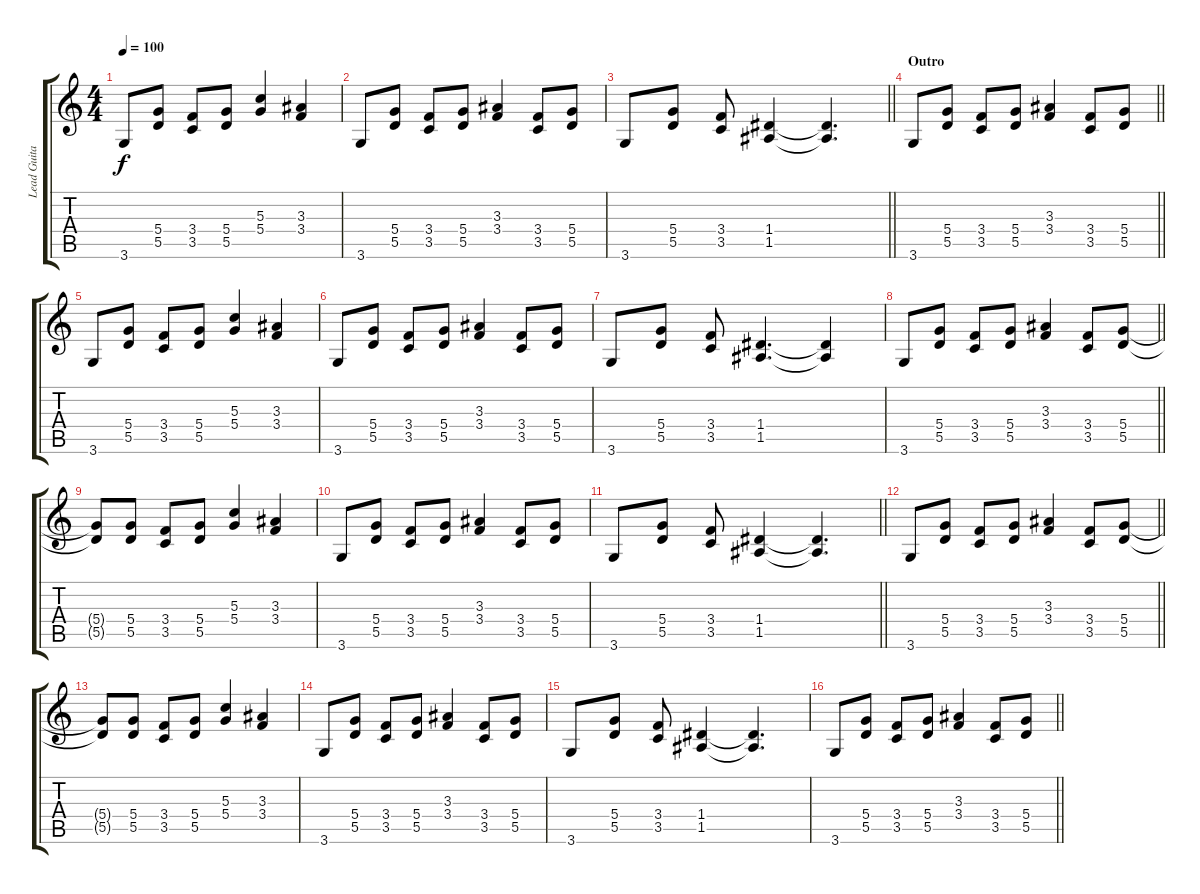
\track ("Lead Guitar" "Lead Guita") {instrument overdrivenguitar}
\staff {score tabs}
\tuning (E4 B3 G3 D3 A2 E2) {hide}
\ts (4 4)
\tempo 100
\clef g2
\ks c
3.6.8{dy f} (5.4 5.5).8 (3.4 3.5).8 (5.4 5.5).8 (5.3 5.4).4 (3.3 3.4).4 |
3.6.8 (5.4 5.5).8 (3.4 3.5).8 (5.4 5.5).8 (3.3 3.4).4 (3.4 3.5).8 (5.4 5.5).8 |
\barLineRight lightlight
3.6.8 (5.4 5.5).8 (3.4 3.5).8 (1.4 1.5).4 (1.4{t} 1.5{t}).4{d} |
\section ("" "Outro")
\barLineRight lightlight
3.6.8 (5.4 5.5).8 (3.4 3.5).8 (5.4 5.5).8 (3.3 3.4).4 (3.4 3.5).8 (5.4 5.5).8 |
3.6.8 (5.4 5.5).8 (3.4 3.5).8 (5.4 5.5).8 (5.3 5.4).4 (3.3 3.4).4 |
3.6.8 (5.4 5.5).8 (3.4 3.5).8 (5.4 5.5).8 (3.3 3.4).4 (3.4 3.5).8 (5.4 5.5).8 |
3.6.8 (5.4 5.5).8 (3.4 3.5).8 (1.4 1.5).4{d} (1.4{t} 1.5{t}).4 |
\barLineRight lightlight
3.6.8 (5.4 5.5).8 (3.4 3.5).8 (5.4 5.5).8 (3.3 3.4).4 (3.4 3.5).8 (5.4 5.5).8 |
(5.4{t} 5.5{t}).8 (5.4 5.5).8 (3.4 3.5).8 (5.4 5.5).8 (5.3 5.4).4 (3.3 3.4).4 |
3.6.8 (5.4 5.5).8 (3.4 3.5).8 (5.4 5.5).8 (3.3 3.4).4 (3.4 3.5).8 (5.4 5.5).8 |
\barLineRight lightlight
3.6.8 (5.4 5.5).8 (3.4 3.5).8 (1.4 1.5).4 (1.4{t} 1.5{t}).4{d} |
\barLineRight lightlight
3.6.8 (5.4 5.5).8 (3.4 3.5).8 (5.4 5.5).8 (3.3 3.4).4 (3.4 3.5).8 (5.4 5.5).8 |
(5.4{t} 5.5{t}).8 (5.4 5.5).8 (3.4 3.5).8 (5.4 5.5).8 (5.3 5.4).4 (3.3 3.4).4 |
3.6.8 (5.4 5.5).8 (3.4 3.5).8 (5.4 5.5).8 (3.3 3.4).4 (3.4 3.5).8 (5.4 5.5).8 |
3.6.8 (5.4 5.5).8 (3.4 3.5).8 (1.4 1.5).4 (1.4{t} 1.5{t}).4{d} |
\barLineRight lightlight
3.6.8 (5.4 5.5).8 (3.4 3.5).8 (5.4 5.5).8 (3.3 3.4).4 (3.4 3.5).8 (5.4 5.5).8
